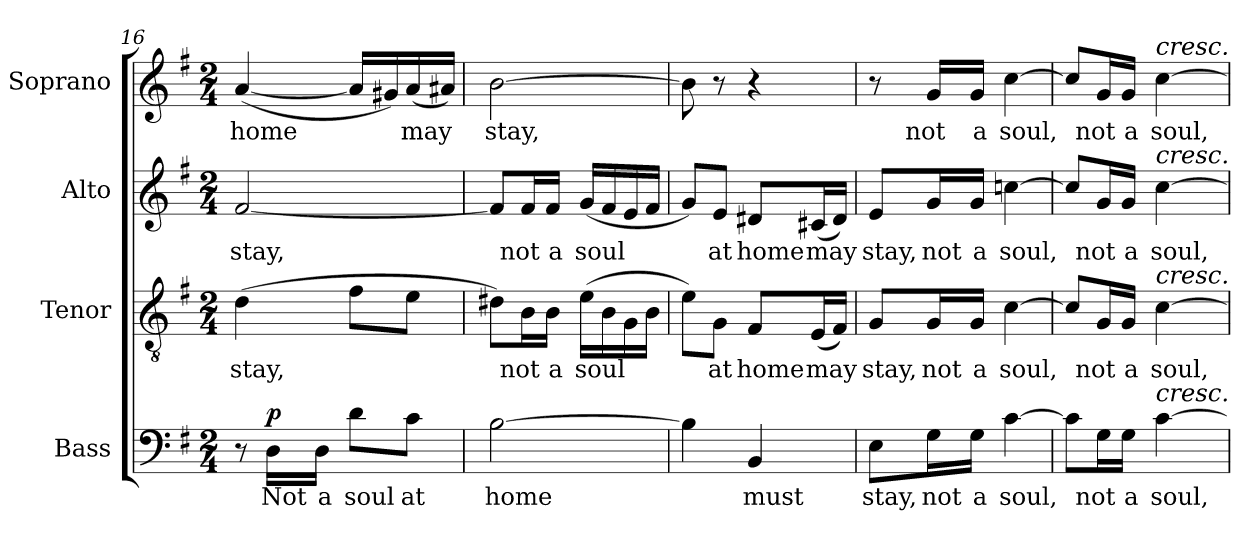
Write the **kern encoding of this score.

**kern	**text	**dynam	**kern	**text	**kern	**text	**kern	**text
*part4	*part4	*part4	*part3	*part3	*part2	*part2	*part1	*part1
*staff4	*staff4	*staff4	*staff3	*staff3	*staff2	*staff2	*staff1	*staff1
*I"Bass	*	*	*I"Tenor	*	*I"Alto	*	*I"Soprano	*
*I'B.	*	*	*I'T.	*	*I'A.	*	*I'S.	*
*clefF4	*	*	*clefGv2	*	*clefG2	*	*clefG2	*
*	*	*	*ITrd7c12	*	*	*	*	*
*k[f#]	*	*	*k[f#]	*	*k[f#]	*	*k[f#]	*
*G:	*	*	*G:	*	*G:	*	*G:	*
*M2/4	*	*	*M2/4	*	*M2/4	*	*M2/4	*
=16	=16	=16	=16	=16	=16	=16	=16	=16
!	!	!	!	!LO:LY:b:color=#000000	!	!	!	!
!	!	!	!	!	!	!LO:LY:b:color=#000000	!	!
!	!	!	!	!	!	!	!	!LO:LY:b:color=#000000
8r	.	.	(4Di\	stay,	[<2f#i/	stay,	([<4ai/	home
!	!LO:LY:b:color=#000000	!	!	!	!	!	!	!
16Di\LL	Not	p	.	.	.	.	.	.
!	!LO:LY:b:color=#000000	!	!	!	!	!	!	!
16Di\JJ	a	.	.	.	.	.	.	.
!	!LO:LY:b:color=#000000	!	!	!	!	!	!	!
8di\L	soul	.	8F#i\L	.	.	.	16ai/LL]	.
.	.	.	.	.	.	.	16g#Xi/)	.
!	!LO:LY:b:color=#000000	!	!	!	!	!	!	!
!	!	!	!	!	!	!	!	!LO:LY:b:color=#000000
8ci\J	at	.	8Ei\J	.	.	.	(16ai/	may
.	.	.	.	.	.	.	16a#Xi/JJ)	.
=17	=17	=17	=17	=17	=17	=17	=17	=17
!	!LO:LY:b:color=#000000	!	!	!	!	!	!	!
!	!	!	!	!	!	!	!	!LO:LY:b:color=#000000
[>2Bi\	home	.	8D#Xi\L)	.	8f#i/L]	.	[>2bi\	stay,
!	!	!	!	!LO:LY:b:color=#000000	!	!	!	!
!	!	!	!	!	!	!LO:LY:b:color=#000000	!	!
.	.	.	16BBi\L	not	16f#i/L	not	.	.
!	!	!	!	!LO:LY:b:color=#000000	!	!	!	!
!	!	!	!	!	!	!LO:LY:b:color=#000000	!	!
.	.	.	16BBi\JJ	a	16f#i/JJ	a	.	.
!	!	!	!	!LO:LY:b:color=#000000	!	!	!	!
!	!	!	!	!	!	!LO:LY:b:color=#000000	!	!
.	.	.	(16Ei\LL	soul	(16gi/LL	soul	.	.
.	.	.	16BBi\	.	16f#i/	.	.	.
.	.	.	16GGi\	.	16ei/	.	.	.
.	.	.	16BBi\JJ	.	16f#i/JJ	.	.	.
!!LO:LB:g=z
=18	=18	=18	=18	=18	=18	=18	=18	=18
4Bi\]	.	.	8Ei\L)	.	8gi/L)	.	8bi\]	.
!	!	!	!	!LO:LY:b:color=#000000	!	!	!	!
!	!	!	!	!	!	!LO:LY:b:color=#000000	!	!
.	.	.	8GGi\J	at	8ei/J	at	8r	.
!	!LO:LY:b:color=#000000	!	!	!	!	!	!	!
!	!	!	!	!LO:LY:b:color=#000000	!	!	!	!
!	!	!	!	!	!	!LO:LY:b:color=#000000	!	!
4BBi/	must	.	8FF#i/L	home	8d#Xi/L	home	4r	.
!	!	!	!	!LO:LY:b:color=#000000	!	!	!	!
!	!	!	!	!	!	!LO:LY:b:color=#000000	!	!
.	.	.	(16EEi/L	may	(16c#Xi/L	may	.	.
.	.	.	16FF#i/JJ)	.	16d#i/JJ)	.	.	.
=19	=19	=19	=19	=19	=19	=19	=19	=19
!	!LO:LY:b:color=#000000	!	!	!	!	!	!	!
!	!	!	!	!LO:LY:b:color=#000000	!	!	!	!
!	!	!	!	!	!	!LO:LY:b:color=#000000	!	!
8Ei\L	stay,	.	8GGi/L	stay,	8ei/L	stay,	8r	.
!	!LO:LY:b:color=#000000	!	!	!	!	!	!	!
!	!	!	!	!LO:LY:b:color=#000000	!	!	!	!
!	!	!	!	!	!	!LO:LY:b:color=#000000	!	!
!	!	!	!	!	!	!	!	!LO:LY:b:color=#000000
16Gi\L	not	.	16GGi/L	not	16gi/L	not	16gi/LL	not
!	!LO:LY:b:color=#000000	!	!	!	!	!	!	!
!	!	!	!	!LO:LY:b:color=#000000	!	!	!	!
!	!	!	!	!	!	!LO:LY:b:color=#000000	!	!
!	!	!	!	!	!	!	!	!LO:LY:b:color=#000000
16Gi\JJ	a	.	16GGi/JJ	a	16gi/JJ	a	16gi/JJ	a
!	!LO:LY:b:color=#000000	!	!	!	!	!	!	!
!	!	!	!	!LO:LY:b:color=#000000	!	!	!	!
!	!	!	!	!	!	!LO:LY:b:color=#000000	!	!
!	!	!	!	!	!	!	!	!LO:LY:b:color=#000000
[>4ci\	soul,	.	[>4Ci\	soul,	[>4ccni\	soul,	[>4cci\	soul,
=20	=20	=20	=20	=20	=20	=20	=20	=20
8ci\L]	.	.	8Ci/L]	.	8cci/L]	.	8cci/L]	.
!	!LO:LY:b:color=#000000	!	!	!	!	!	!	!
!	!	!	!	!LO:LY:b:color=#000000	!	!	!	!
!	!	!	!	!	!	!LO:LY:b:color=#000000	!	!
!	!	!	!	!	!	!	!	!LO:LY:b:color=#000000
16Gi\L	not	.	16GGi/L	not	16gi/L	not	16gi/L	not
!	!LO:LY:b:color=#000000	!	!	!	!	!	!	!
!	!	!	!	!LO:LY:b:color=#000000	!	!	!	!
!	!	!	!	!	!	!LO:LY:b:color=#000000	!	!
!	!	!	!	!	!	!	!	!LO:LY:b:color=#000000
16Gi\JJ	a	.	16GGi/JJ	a	16gi/JJ	a	16gi/JJ	a
!	!LO:LY:b:color=#000000	!	!	!	!	!	!	!
!	!	!	!	!LO:LY:b:color=#000000	!	!	!	!
!	!	!	!	!	!	!LO:LY:b:color=#000000	!	!
!	!	!	!	!	!	!	!LO:TX:a:i:t=cresc.	!
!	!	!	!	!	!LO:TX:a:i:t=cresc.	!	!	!
!	!	!	!LO:TX:a:i:t=cresc.	!	!	!	!	!
!LO:TX:a:i:t=cresc.	!	!	!	!	!	!	!	!
!	!	!	!	!	!	!	!	!LO:LY:b:color=#000000
[>4ci\	soul,	.	[>4Ci\	soul,	[>4cci\	soul,	[>4cci\	soul,
=	=	=	=	=	=	=	=	=
*-	*-	*-	*-	*-	*-	*-	*-	*-
